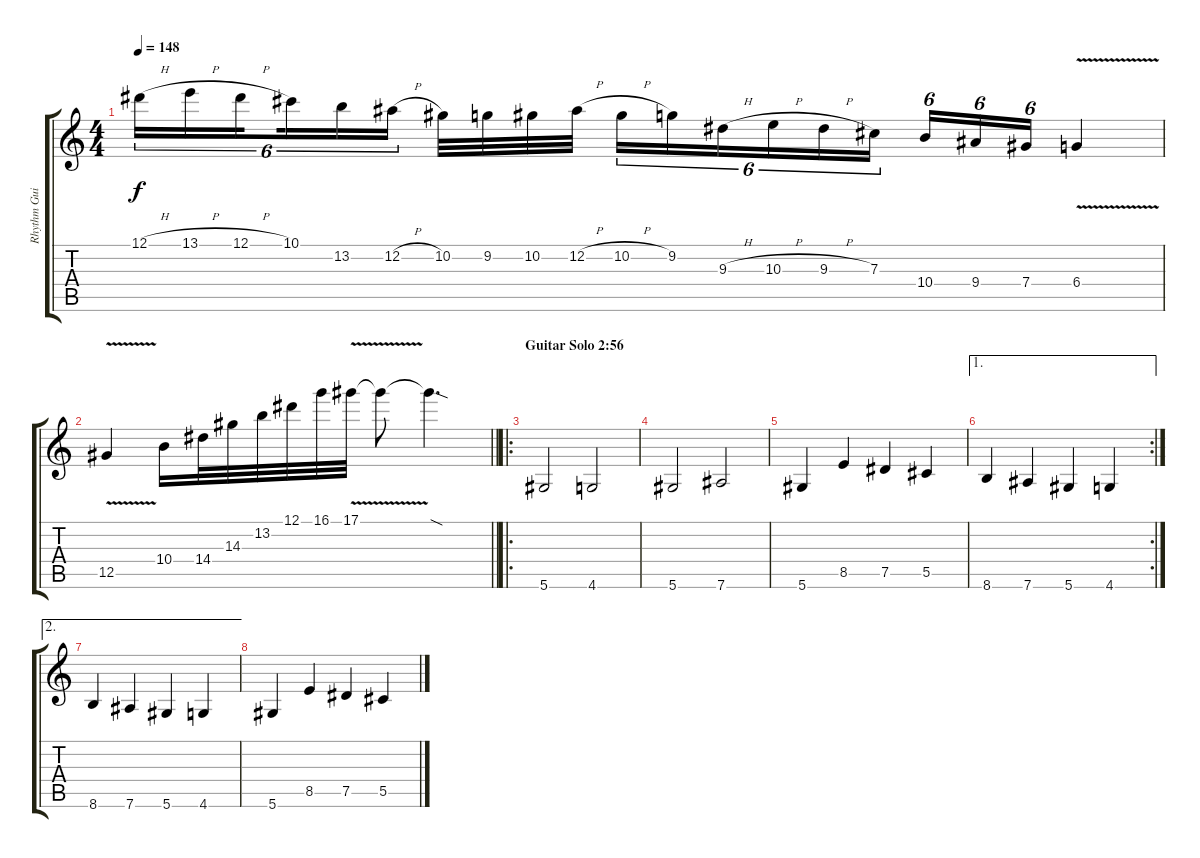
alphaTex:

\track ("Rhythm Guitar" "Rhythm Gui") {instrument distortionguitar}
\staff {score tabs}
\tuning (Eb4 Bb3 Gb3 Db3 Ab2 Eb2) {hide}
\ts (4 4)
\tempo 148
\clef g2
\ks c
12.1{h}.16{tu (6 4) dy f} 13.1{h}.16{tu (6 4)} 12.1{h}.16{tu (6 4) beam splitsecondary} 10.1.16{tu (6 4)} 13.2.16{tu (6 4)} 12.2{h}.16{tu (6 4)} 10.2.32 9.2.32 10.2.32 12.2{h}.32{beam splitsecondary} 10.2{h}.16{tu (6 4)} 9.2.16{tu (6 4)} 9.3{h}.16{tu (6 4)} 10.3{h}.16{tu (6 4)} 9.3{h}.16{tu (6 4)} 7.3.16{tu (6 4) beam splitsecondary} 10.4.16{tu (6 4)} 9.4.16{tu (6 4)} 7.4.16{tu (6 4)} 6.4{v}.4 |
\barLineRight lightlight
12.5{v}.4 10.4.16 14.4.32 14.3.32 13.2.32 12.1.32 16.1.32 17.1{v}.32 17.1{t}.8 17.1{sod t}.4{d} |
\ro
\section ("" "Guitar Solo 2:56")
5.6.2{volume 12 balance 3} 4.6.2 |
5.6.2 7.6.2 |
5.6.4 8.5.4 7.5.4 5.5.4 |
\ae 1
\rc 2
8.6.4 7.6.4 5.6.4 4.6.4 |
\ae 2
8.6.4 7.6.4 5.6.4 4.6.4 |
5.6.4 8.5.4 7.5.4 5.5.4
